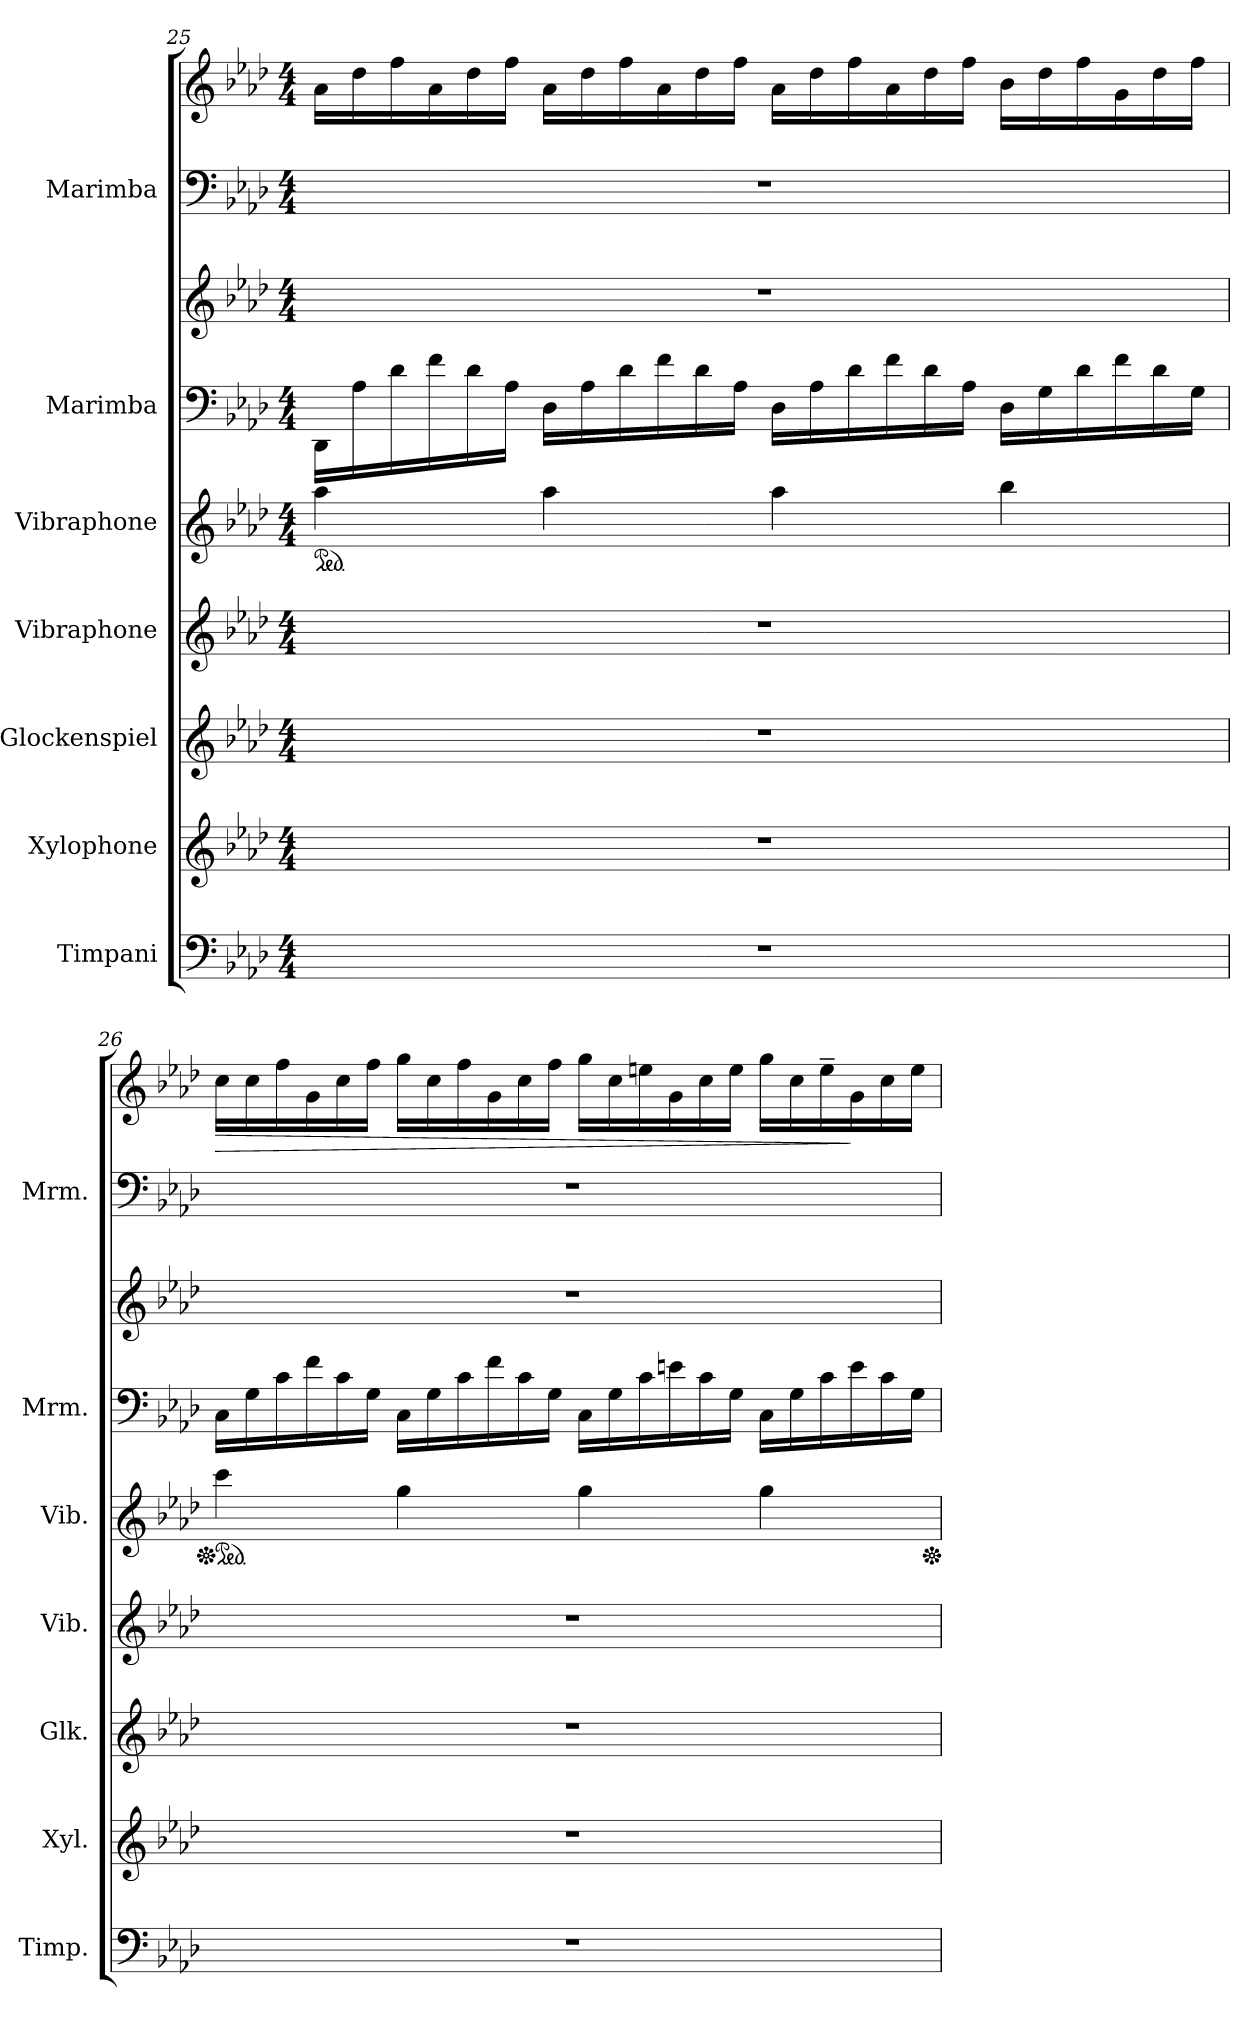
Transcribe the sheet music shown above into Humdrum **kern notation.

**kern	**kern	**kern	**kern	**kern	**kern	**kern	**kern	**kern	**dynam
*part7	*part6	*part5	*part4	*part3	*part2	*part2	*part1	*part1	*part1
*staff9	*staff8	*staff7	*staff6	*staff5	*staff4	*staff3	*staff2	*staff1	*staff1/2
*I"Timpani	*I"Xylophone	*I"Glockenspiel	*I"Vibraphone	*I"Vibraphone	*I"Marimba	*	*I"Marimba	*	*
*I'Timp.	*I'Xyl.	*I'Glk.	*I'Vib.	*I'Vib.	*I'Mrm.	*	*I'Mrm.	*	*
!!LO:PB:g=z
*clefF4	*clefG2	*clefG2	*clefG2	*clefG2	*clefF4	*clefG2	*clefF4	*clefG2	*
*	*ITrd-7c-12	*ITrd-14c-24	*	*	*	*	*	*	*
*k[b-e-a-d-]	*k[b-e-a-d-]	*k[b-e-a-d-]	*k[b-e-a-d-]	*k[b-e-a-d-]	*k[b-e-a-d-]	*k[b-e-a-d-]	*k[b-e-a-d-]	*k[b-e-a-d-]	*
*M4/4	*M4/4	*M4/4	*M4/4	*M4/4	*M4/4	*M4/4	*M4/4	*M4/4	*
*	*	*	*	*ped	*	*	*	*	*
*	*	*	*	*	*Xtuplet	*	*	*Xtuplet	*
=25	=25	=25	=25	=25	=25	=25	=25	=25	=25
1r	1r	1r	1r	4aa-\	24DD-/LL	1r	1r	24a-\LL	.
.	.	.	.	.	24A-\	.	.	24dd-\	.
.	.	.	.	.	24d-\	.	.	24ff\	.
.	.	.	.	.	24f\	.	.	24a-\	.
.	.	.	.	.	24d-\	.	.	24dd-\	.
.	.	.	.	.	24A-\JJ	.	.	24ff\JJ	.
.	.	.	.	4aa-\	24D-\LL	.	.	24a-\LL	.
.	.	.	.	.	24A-\	.	.	24dd-\	.
.	.	.	.	.	24d-\	.	.	24ff\	.
.	.	.	.	.	24f\	.	.	24a-\	.
.	.	.	.	.	24d-\	.	.	24dd-\	.
.	.	.	.	.	24A-\JJ	.	.	24ff\JJ	.
.	.	.	.	4aa-\	24D-\LL	.	.	24a-\LL	.
.	.	.	.	.	24A-\	.	.	24dd-\	.
.	.	.	.	.	24d-\	.	.	24ff\	.
.	.	.	.	.	24f\	.	.	24a-\	.
.	.	.	.	.	24d-\	.	.	24dd-\	.
.	.	.	.	.	24A-\JJ	.	.	24ff\JJ	.
.	.	.	.	4bb-\	24D-\LL	.	.	24b-\LL	.
.	.	.	.	.	24G\	.	.	24dd-\	.
.	.	.	.	.	24d-\	.	.	24ff\	.
.	.	.	.	.	24f\	.	.	24g\	.
.	.	.	.	.	24d-\	.	.	24dd-\	.
.	.	.	.	.	24G\JJ	.	.	24ff\JJ	.
!!LO:PB:g=z
=26	=26	=26	=26	=26	=26	=26	=26	=26	=26
*	*	*	*	*Xped	*	*	*	*	*
*	*	*	*	*ped	*	*	*	*	*
!	!	!	!	!	!	!	!	!	!LO:HP:b
1r	1r	1r	1r	4ccc\	24C\LL	1r	1r	24cc\LL	>
.	.	.	.	.	24G\	.	.	24cc\	.
.	.	.	.	.	24c\	.	.	24ff\	.
.	.	.	.	.	24f\	.	.	24g\	.
.	.	.	.	.	24c\	.	.	24cc\	.
.	.	.	.	.	24G\JJ	.	.	24ff\JJ	.
.	.	.	.	4gg\	24C\LL	.	.	24gg\LL	.
.	.	.	.	.	24G\	.	.	24cc\	.
.	.	.	.	.	24c\	.	.	24ff\	.
.	.	.	.	.	24f\	.	.	24g\	.
.	.	.	.	.	24c\	.	.	24cc\	.
.	.	.	.	.	24G\JJ	.	.	24ff\JJ	.
.	.	.	.	4gg\	24C\LL	.	.	24gg\LL	.
.	.	.	.	.	24G\	.	.	24cc\	.
.	.	.	.	.	24c\	.	.	24een\	.
.	.	.	.	.	24en\	.	.	24g\	.
.	.	.	.	.	24c\	.	.	24cc\	.
.	.	.	.	.	24G\JJ	.	.	24ee\JJ	.
.	.	.	.	4gg\	24C\LL	.	.	24gg\LL	.
.	.	.	.	.	24G\	.	.	24cc\	.
.	.	.	.	.	24c\	.	.	24ee~\	.
.	.	.	.	.	24e\	.	.	24g\	]
.	.	.	.	.	24c\	.	.	24cc\	.
.	.	.	.	.	24G\JJ	.	.	24ee\JJ	.
*	*	*	*	*Xped	*	*	*	*	*
=	=	=	=	=	=	=	=	=	=
*-	*-	*-	*-	*-	*-	*-	*-	*-	*-
